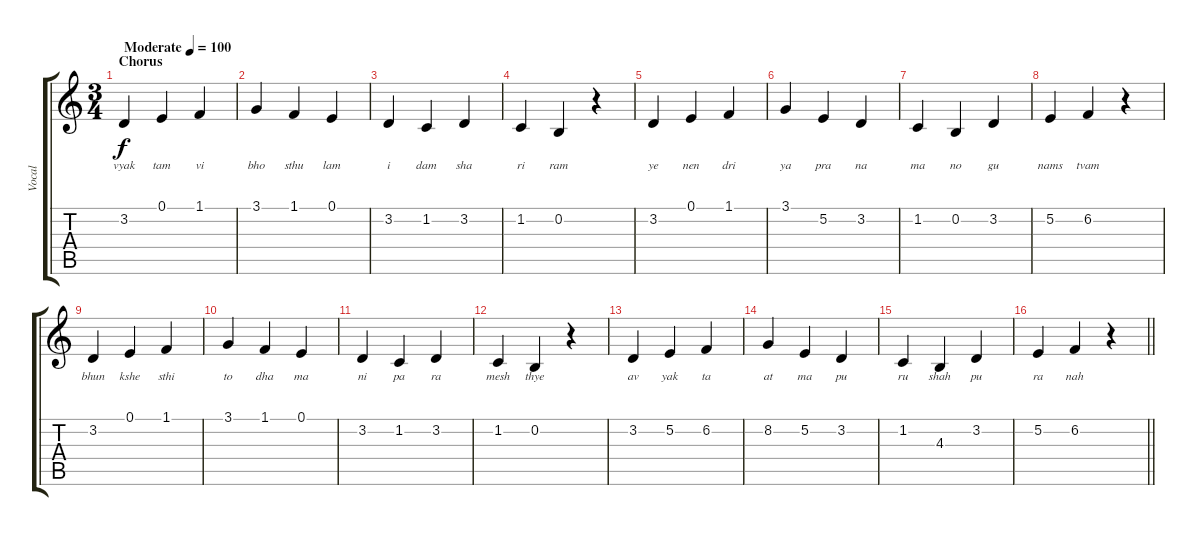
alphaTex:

\track ("Vocal" "Vocal") {instrument acousticgrandpiano}
\staff {score tabs}
\tuning (E4 B3 G3 D3 A2 E2) {hide}
\ts (3 4)
\section ("" "Chorus")
\tempo (100 "Moderate")
\clef g2
\ks c
3.2.4{lyrics (0 "vyak") lyrics (1 "") lyrics (2 "") lyrics (3 "") lyrics (4 "") dy f instrument acousticgrandpiano} 0.1.4{lyrics (0 "tam") lyrics (1 "") lyrics (2 "") lyrics (3 "") lyrics (4 "")} 1.1.4{lyrics (0 "vi") lyrics (1 "") lyrics (2 "") lyrics (3 "") lyrics (4 "")} |
3.1.4{lyrics (0 "bho") lyrics (1 "") lyrics (2 "") lyrics (3 "") lyrics (4 "")} 1.1.4{lyrics (0 "sthu") lyrics (1 "") lyrics (2 "") lyrics (3 "") lyrics (4 "")} 0.1.4{lyrics (0 "lam") lyrics (1 "") lyrics (2 "") lyrics (3 "") lyrics (4 "")} |
3.2.4{lyrics (0 "i") lyrics (1 "") lyrics (2 "") lyrics (3 "") lyrics (4 "")} 1.2.4{lyrics (0 "dam") lyrics (1 "") lyrics (2 "") lyrics (3 "") lyrics (4 "")} 3.2.4{lyrics (0 "sha") lyrics (1 "") lyrics (2 "") lyrics (3 "") lyrics (4 "")} |
1.2.4{lyrics (0 "ri") lyrics (1 "") lyrics (2 "") lyrics (3 "") lyrics (4 "")} 0.2.4{lyrics (0 "ram") lyrics (1 "") lyrics (2 "") lyrics (3 "") lyrics (4 "")} r.4 |
3.2.4{lyrics (0 "ye") lyrics (1 "") lyrics (2 "") lyrics (3 "") lyrics (4 "")} 0.1.4{lyrics (0 "nen") lyrics (1 "") lyrics (2 "") lyrics (3 "") lyrics (4 "")} 1.1.4{lyrics (0 "dri") lyrics (1 "") lyrics (2 "") lyrics (3 "") lyrics (4 "")} |
3.1.4{lyrics (0 "ya") lyrics (1 "") lyrics (2 "") lyrics (3 "") lyrics (4 "")} 5.2.4{lyrics (0 "pra") lyrics (1 "") lyrics (2 "") lyrics (3 "") lyrics (4 "")} 3.2.4{lyrics (0 "na") lyrics (1 "") lyrics (2 "") lyrics (3 "") lyrics (4 "")} |
1.2.4{lyrics (0 "ma") lyrics (1 "") lyrics (2 "") lyrics (3 "") lyrics (4 "")} 0.2.4{lyrics (0 "no") lyrics (1 "") lyrics (2 "") lyrics (3 "") lyrics (4 "")} 3.2.4{lyrics (0 "gu") lyrics (1 "") lyrics (2 "") lyrics (3 "") lyrics (4 "")} |
5.2.4{lyrics (0 "nams") lyrics (1 "") lyrics (2 "") lyrics (3 "") lyrics (4 "")} 6.2.4{lyrics (0 "tvam") lyrics (1 "") lyrics (2 "") lyrics (3 "") lyrics (4 "")} r.4 |
3.2.4{lyrics (0 "bhun") lyrics (1 "") lyrics (2 "") lyrics (3 "") lyrics (4 "")} 0.1.4{lyrics (0 "kshe") lyrics (1 "") lyrics (2 "") lyrics (3 "") lyrics (4 "")} 1.1.4{lyrics (0 "sthi") lyrics (1 "") lyrics (2 "") lyrics (3 "") lyrics (4 "")} |
3.1.4{lyrics (0 "to") lyrics (1 "") lyrics (2 "") lyrics (3 "") lyrics (4 "")} 1.1.4{lyrics (0 "dha") lyrics (1 "") lyrics (2 "") lyrics (3 "") lyrics (4 "")} 0.1.4{lyrics (0 "ma") lyrics (1 "") lyrics (2 "") lyrics (3 "") lyrics (4 "")} |
3.2.4{lyrics (0 "ni") lyrics (1 "") lyrics (2 "") lyrics (3 "") lyrics (4 "")} 1.2.4{lyrics (0 "pa") lyrics (1 "") lyrics (2 "") lyrics (3 "") lyrics (4 "")} 3.2.4{lyrics (0 "ra") lyrics (1 "") lyrics (2 "") lyrics (3 "") lyrics (4 "")} |
1.2.4{lyrics (0 "mesh") lyrics (1 "") lyrics (2 "") lyrics (3 "") lyrics (4 "")} 0.2.4{lyrics (0 "thye") lyrics (1 "") lyrics (2 "") lyrics (3 "") lyrics (4 "")} r.4 |
3.2.4{lyrics (0 "av") lyrics (1 "") lyrics (2 "") lyrics (3 "") lyrics (4 "")} 5.2.4{lyrics (0 "yak") lyrics (1 "") lyrics (2 "") lyrics (3 "") lyrics (4 "")} 6.2.4{lyrics (0 "ta") lyrics (1 "") lyrics (2 "") lyrics (3 "") lyrics (4 "")} |
8.2.4{lyrics (0 "at") lyrics (1 "") lyrics (2 "") lyrics (3 "") lyrics (4 "")} 5.2.4{lyrics (0 "ma") lyrics (1 "") lyrics (2 "") lyrics (3 "") lyrics (4 "")} 3.2.4{lyrics (0 "pu") lyrics (1 "") lyrics (2 "") lyrics (3 "") lyrics (4 "")} |
1.2.4{lyrics (0 "ru") lyrics (1 "") lyrics (2 "") lyrics (3 "") lyrics (4 "")} 4.3.4{lyrics (0 "shah") lyrics (1 "") lyrics (2 "") lyrics (3 "") lyrics (4 "")} 3.2.4{lyrics (0 "pu") lyrics (1 "") lyrics (2 "") lyrics (3 "") lyrics (4 "")} |
\barLineRight lightlight
5.2.4{lyrics (0 "ra") lyrics (1 "") lyrics (2 "") lyrics (3 "") lyrics (4 "")} 6.2.4{lyrics (0 "nah") lyrics (1 "") lyrics (2 "") lyrics (3 "") lyrics (4 "")} r.4
